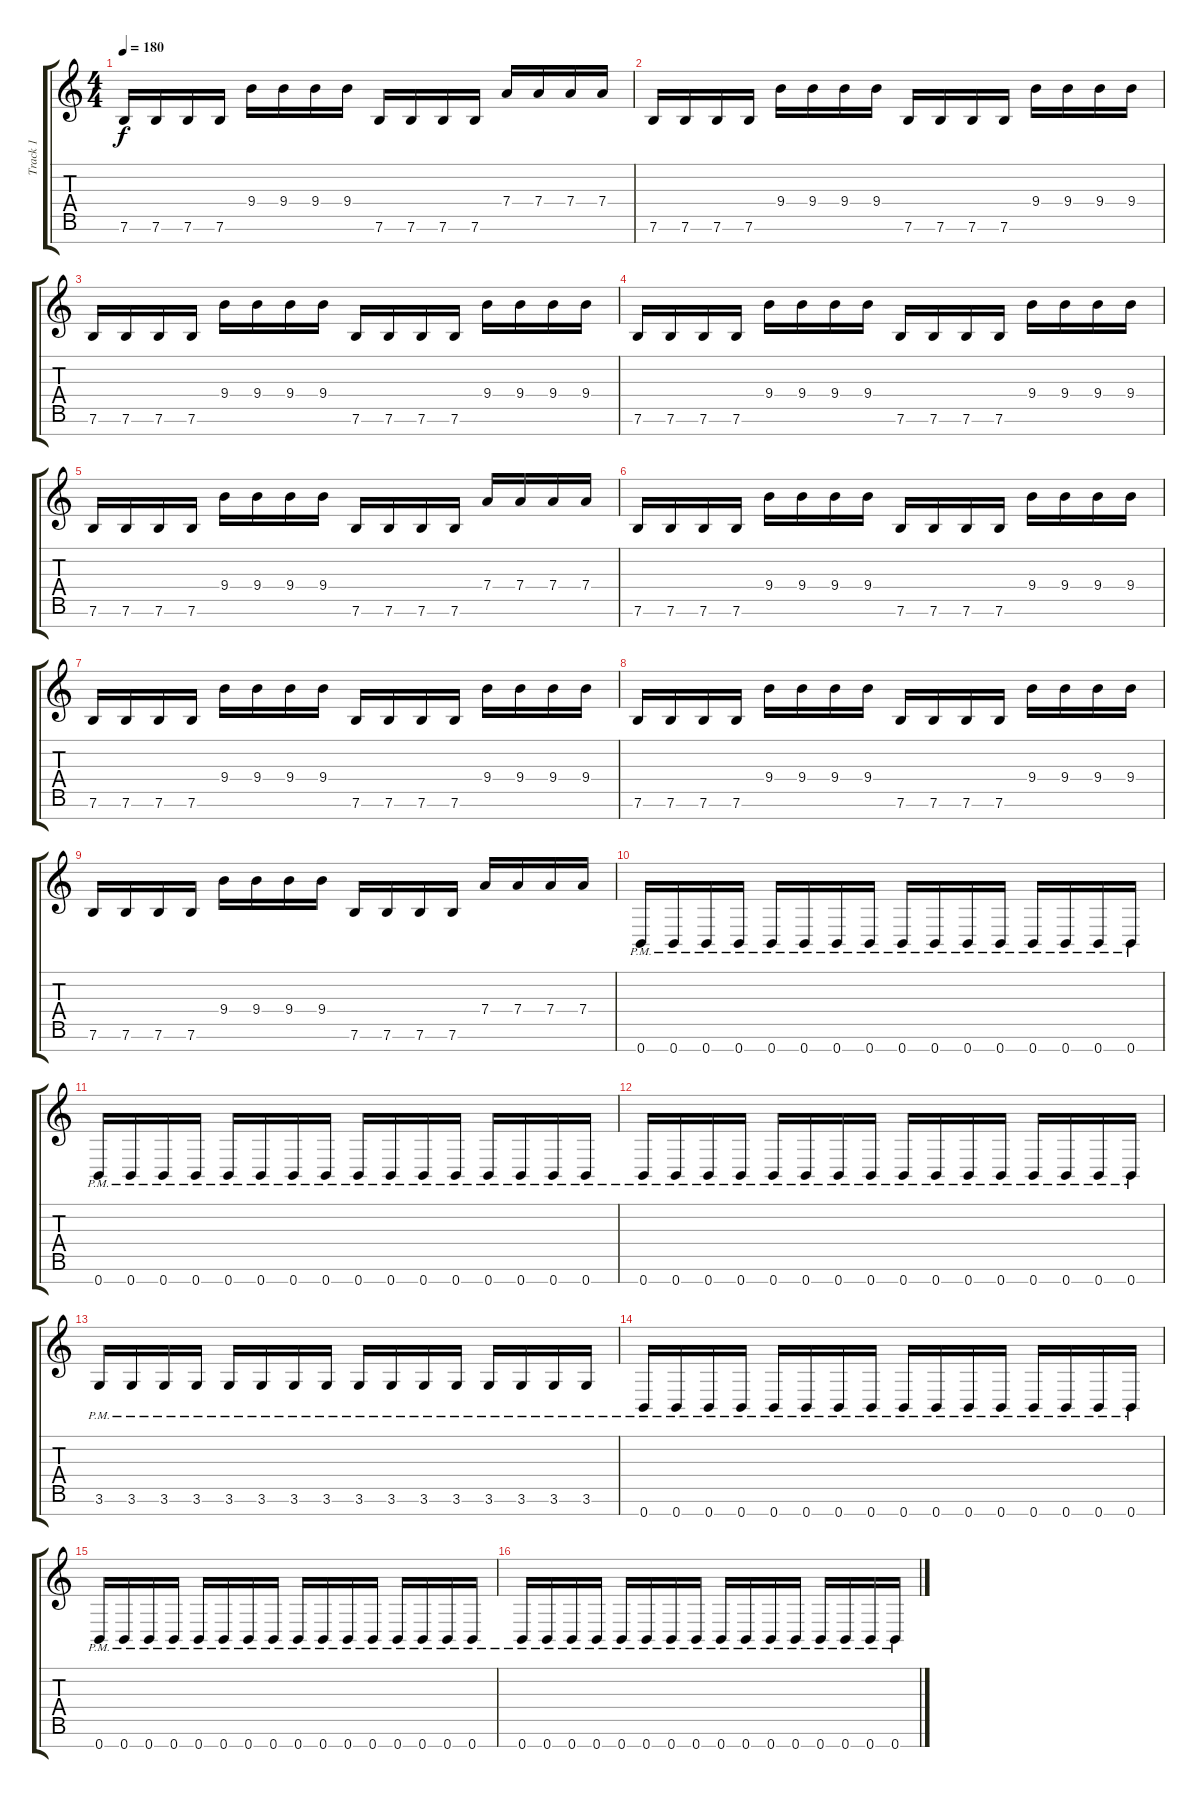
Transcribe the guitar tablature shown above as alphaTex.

\track ("Track 1" "Track 1") {instrument distortionguitar}
\staff {score tabs}
\tuning (E4 B3 G3 D3 A2 E2 B1) {hide}
\ts (4 4)
\tempo 180
\clef g2
\ks c
7.6.16{dy f} 7.6.16 7.6.16 7.6.16 9.4.16 9.4.16 9.4.16 9.4.16 7.6.16 7.6.16 7.6.16 7.6.16 7.4.16 7.4.16 7.4.16 7.4.16 |
7.6.16 7.6.16 7.6.16 7.6.16 9.4.16 9.4.16 9.4.16 9.4.16 7.6.16 7.6.16 7.6.16 7.6.16 9.4.16 9.4.16 9.4.16 9.4.16 |
7.6.16 7.6.16 7.6.16 7.6.16 9.4.16 9.4.16 9.4.16 9.4.16 7.6.16 7.6.16 7.6.16 7.6.16 9.4.16 9.4.16 9.4.16 9.4.16 |
7.6.16 7.6.16 7.6.16 7.6.16 9.4.16 9.4.16 9.4.16 9.4.16 7.6.16 7.6.16 7.6.16 7.6.16 9.4.16 9.4.16 9.4.16 9.4.16 |
7.6.16 7.6.16 7.6.16 7.6.16 9.4.16 9.4.16 9.4.16 9.4.16 7.6.16 7.6.16 7.6.16 7.6.16 7.4.16 7.4.16 7.4.16 7.4.16 |
7.6.16 7.6.16 7.6.16 7.6.16 9.4.16 9.4.16 9.4.16 9.4.16 7.6.16 7.6.16 7.6.16 7.6.16 9.4.16 9.4.16 9.4.16 9.4.16 |
7.6.16 7.6.16 7.6.16 7.6.16 9.4.16 9.4.16 9.4.16 9.4.16 7.6.16 7.6.16 7.6.16 7.6.16 9.4.16 9.4.16 9.4.16 9.4.16 |
7.6.16 7.6.16 7.6.16 7.6.16 9.4.16 9.4.16 9.4.16 9.4.16 7.6.16 7.6.16 7.6.16 7.6.16 9.4.16 9.4.16 9.4.16 9.4.16 |
7.6.16 7.6.16 7.6.16 7.6.16 9.4.16 9.4.16 9.4.16 9.4.16 7.6.16 7.6.16 7.6.16 7.6.16 7.4.16 7.4.16 7.4.16 7.4.16 |
0.7{pm}.16 0.7{pm}.16 0.7{pm}.16 0.7{pm}.16 0.7{pm}.16 0.7{pm}.16 0.7{pm}.16 0.7{pm}.16 0.7{pm}.16 0.7{pm}.16 0.7{pm}.16 0.7{pm}.16 0.7{pm}.16 0.7{pm}.16 0.7{pm}.16 0.7{pm}.16 |
0.7{pm}.16 0.7{pm}.16 0.7{pm}.16 0.7{pm}.16 0.7{pm}.16 0.7{pm}.16 0.7{pm}.16 0.7{pm}.16 0.7{pm}.16 0.7{pm}.16 0.7{pm}.16 0.7{pm}.16 0.7{pm}.16 0.7{pm}.16 0.7{pm}.16 0.7{pm}.16 |
0.7{pm}.16 0.7{pm}.16 0.7{pm}.16 0.7{pm}.16 0.7{pm}.16 0.7{pm}.16 0.7{pm}.16 0.7{pm}.16 0.7{pm}.16 0.7{pm}.16 0.7{pm}.16 0.7{pm}.16 0.7{pm}.16 0.7{pm}.16 0.7{pm}.16 0.7{pm}.16 |
3.6{pm}.16 3.6{pm}.16 3.6{pm}.16 3.6{pm}.16 3.6{pm}.16 3.6{pm}.16 3.6{pm}.16 3.6{pm}.16 3.6{pm}.16 3.6{pm}.16 3.6{pm}.16 3.6{pm}.16 3.6{pm}.16 3.6{pm}.16 3.6{pm}.16 3.6{pm}.16 |
0.7{pm}.16 0.7{pm}.16 0.7{pm}.16 0.7{pm}.16 0.7{pm}.16 0.7{pm}.16 0.7{pm}.16 0.7{pm}.16 0.7{pm}.16 0.7{pm}.16 0.7{pm}.16 0.7{pm}.16 0.7{pm}.16 0.7{pm}.16 0.7{pm}.16 0.7{pm}.16 |
0.7{pm}.16 0.7{pm}.16 0.7{pm}.16 0.7{pm}.16 0.7{pm}.16 0.7{pm}.16 0.7{pm}.16 0.7{pm}.16 0.7{pm}.16 0.7{pm}.16 0.7{pm}.16 0.7{pm}.16 0.7{pm}.16 0.7{pm}.16 0.7{pm}.16 0.7{pm}.16 |
0.7{pm}.16 0.7{pm}.16 0.7{pm}.16 0.7{pm}.16 0.7{pm}.16 0.7{pm}.16 0.7{pm}.16 0.7{pm}.16 0.7{pm}.16 0.7{pm}.16 0.7{pm}.16 0.7{pm}.16 0.7{pm}.16 0.7{pm}.16 0.7{pm}.16 0.7{pm}.16
